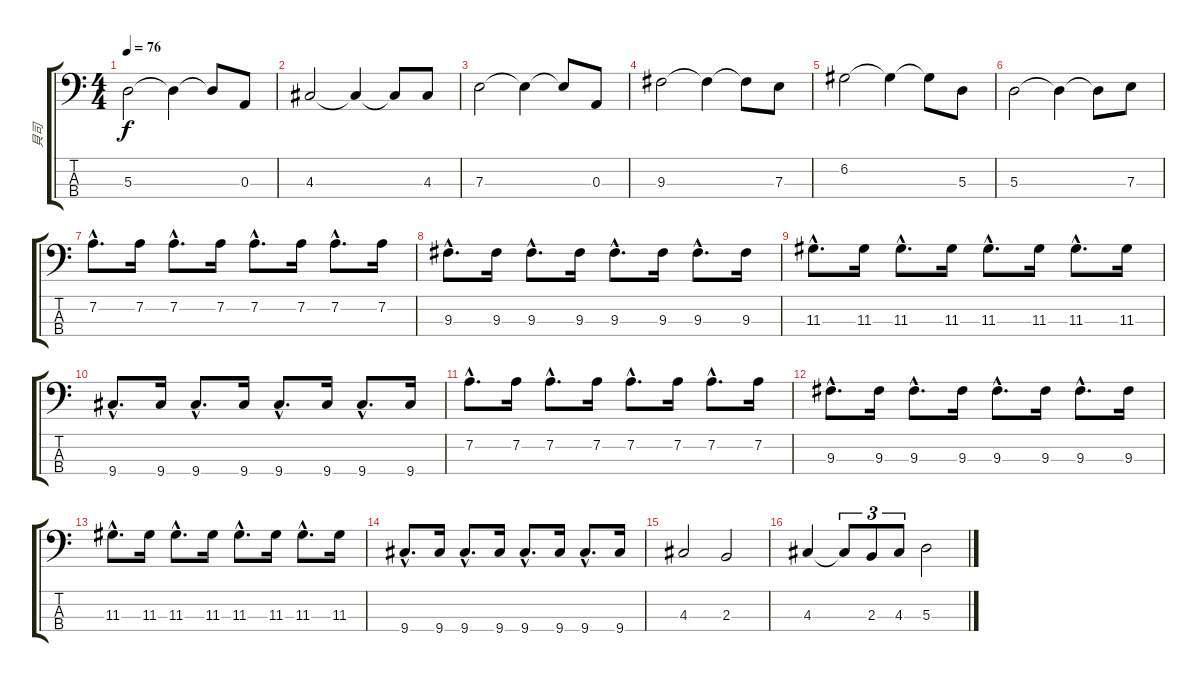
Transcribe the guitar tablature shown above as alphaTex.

\track ("貝司" "貝司") {instrument electricbassfinger}
\staff {score tabs}
\tuning (G2 D2 A1 E1) {hide}
\ts (4 4)
\tempo 76
\clef f4
\ks c
5.3.2{dy f} 5.3{t}.4 5.3{t}.8 0.3.8 |
4.3.2 4.3{t}.4 4.3{t}.8 4.3.8 |
7.3.2 7.3{t}.4 7.3{t}.8 0.3.8 |
9.3.2 9.3{t}.4 9.3{t}.8 7.3.8 |
6.2.2 6.2{t}.4 6.2{t}.8 5.3.8 |
5.3.2 5.3{t}.4 5.3{t}.8 7.3.8 |
7.2{hac}.8{d} 7.2.16 7.2{hac}.8{d} 7.2.16 7.2{hac}.8{d} 7.2.16 7.2{hac}.8{d} 7.2.16 |
9.3{hac}.8{d} 9.3.16 9.3{hac}.8{d} 9.3.16 9.3{hac}.8{d} 9.3.16 9.3{hac}.8{d} 9.3.16 |
11.3{hac}.8{d} 11.3.16 11.3{hac}.8{d} 11.3.16 11.3{hac}.8{d} 11.3.16 11.3{hac}.8{d} 11.3.16 |
9.4{hac}.8{d} 9.4.16 9.4{hac}.8{d} 9.4.16 9.4{hac}.8{d} 9.4.16 9.4{hac}.8{d} 9.4.16 |
7.2{hac}.8{d} 7.2.16 7.2{hac}.8{d} 7.2.16 7.2{hac}.8{d} 7.2.16 7.2{hac}.8{d} 7.2.16 |
9.3{hac}.8{d} 9.3.16 9.3{hac}.8{d} 9.3.16 9.3{hac}.8{d} 9.3.16 9.3{hac}.8{d} 9.3.16 |
11.3{hac}.8{d} 11.3.16 11.3{hac}.8{d} 11.3.16 11.3{hac}.8{d} 11.3.16 11.3{hac}.8{d} 11.3.16 |
9.4{hac}.8{d} 9.4.16 9.4{hac}.8{d} 9.4.16 9.4{hac}.8{d} 9.4.16 9.4{hac}.8{d} 9.4.16 |
4.3.2 2.3.2 |
4.3.4 4.3{t}.8{tu (3 2)} 2.3.8{tu (3 2)} 4.3.8{tu (3 2)} 5.3.2
